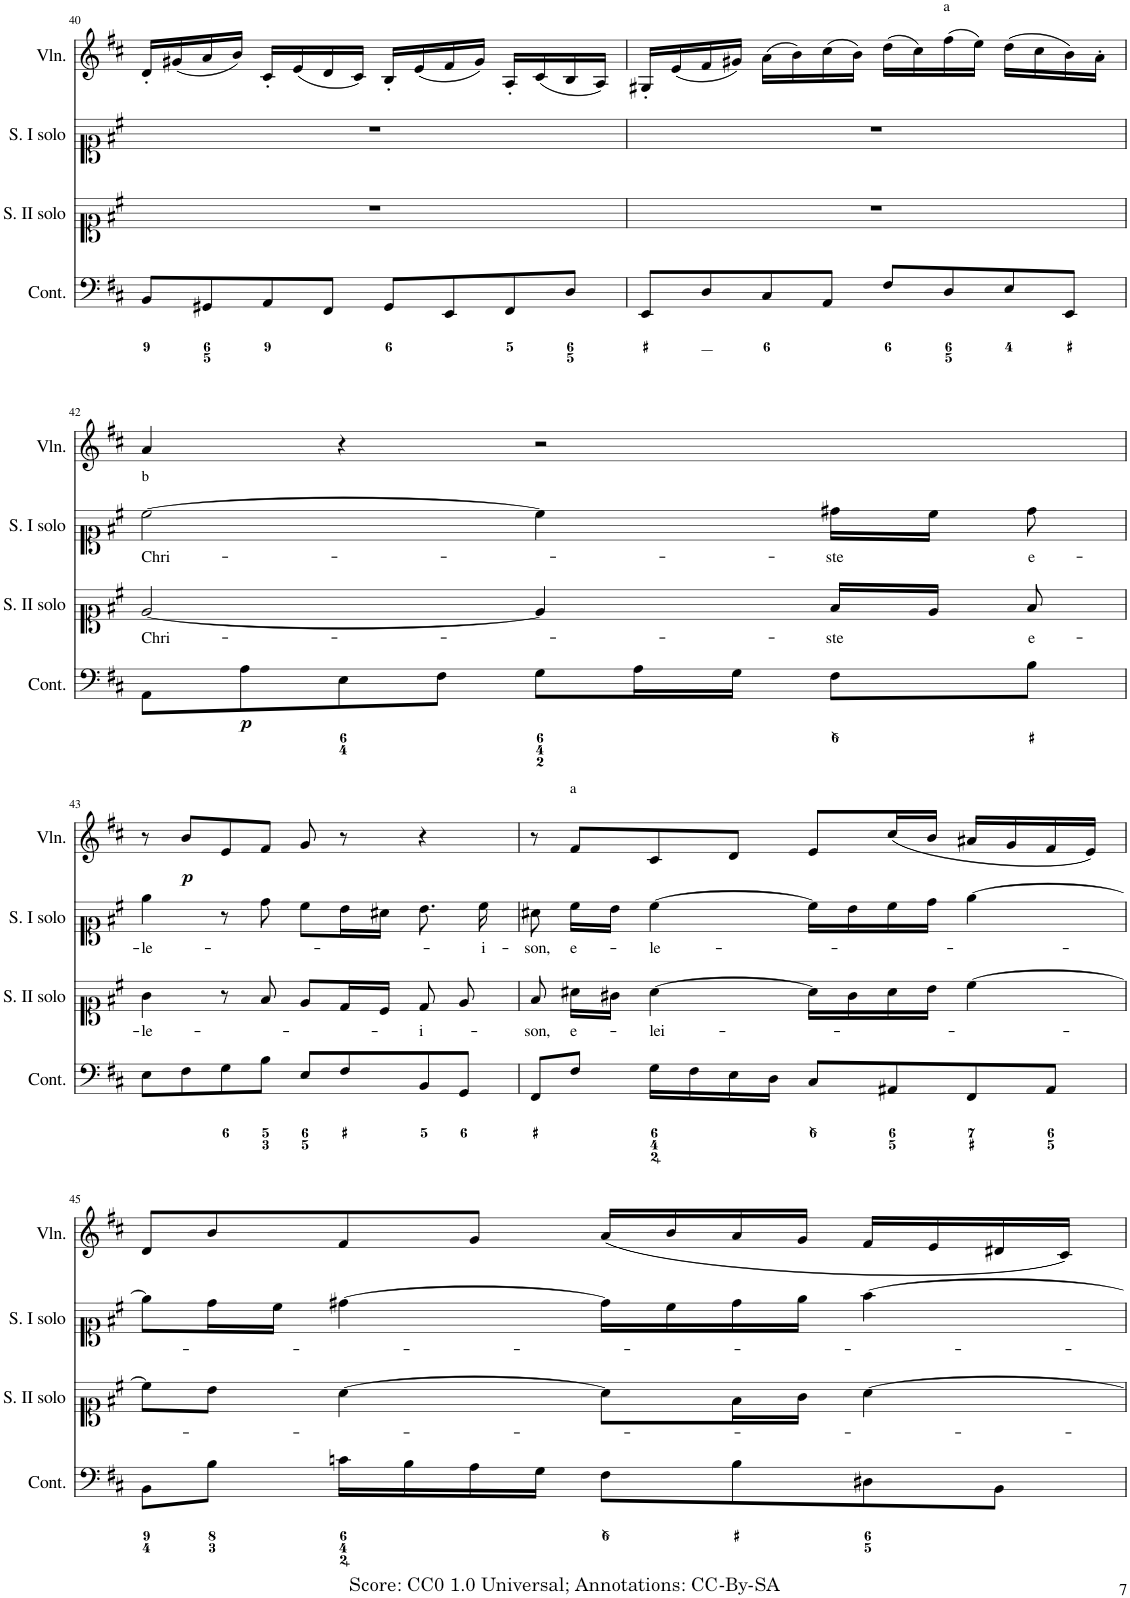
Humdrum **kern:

**kern	**dynam	**kern	**text	**kern	**text	**kern	**dynam
*part4	*part4	*part3	*part3	*part2	*part2	*part1	*part1
*staff4	*staff4	*staff3	*staff3	*staff2	*staff2	*staff1	*staff1
*I"Continuo	*	*I"Soprano II solo	*	*I"Soprano I solo	*	*I"Violino I &amp; II	*
*I'Cont.	*	*I'S. II solo	*	*I'S. I solo	*	*I'Vln.	*
!!LO:PB:g=z
*clefF4	*	*clefC1	*	*clefC1	*	*clefG2	*
*	*	*	*	*Trd-7c-12	*	*	*
*k[f#c#]	*	*k[f#c#]	*	*k[f#c#]	*	*k[f#c#]	*
*M4/4	*	*M4/4	*	*M4/4	*	*M4/4	*
*met(c)	*	*met(c)	*	*met(c)	*	*met(c)	*
=40	=40	=40	=40	=40	=40	=40	=40
8BB/L	.	1r	.	1r	.	16d'/LL	.
.	.	.	.	.	.	(16g#X/	.
8GG#X/	.	.	.	.	.	16a/	.
.	.	.	.	.	.	16b/JJ)	.
8AA/	.	.	.	.	.	16c#'/LL	.
.	.	.	.	.	.	(16e/	.
8FF#/J	.	.	.	.	.	16d/	.
.	.	.	.	.	.	16c#/JJ)	.
8GG#/L	.	.	.	.	.	16B'/LL	.
.	.	.	.	.	.	(16e/	.
8EE/	.	.	.	.	.	16f#/	.
.	.	.	.	.	.	16g#/JJ)	.
8FF#/	.	.	.	.	.	16A'/LL	.
.	.	.	.	.	.	(16c#/	.
8D/J	.	.	.	.	.	16B/	.
.	.	.	.	.	.	16A/JJ)	.
=41	=41	=41	=41	=41	=41	=41	=41
8EE/L	.	1r	.	1r	.	16G#X'/LL	.
.	.	.	.	.	.	(16e/	.
8D/	.	.	.	.	.	16f#/	.
.	.	.	.	.	.	16g#X/JJ)	.
8C#/	.	.	.	.	.	(16a\LL	.
.	.	.	.	.	.	16b\)	.
8AA/J	.	.	.	.	.	(16cc#\	.
.	.	.	.	.	.	16b\JJ)	.
8F#/L	.	.	.	.	.	(16dd\LL	.
.	.	.	.	.	.	16cc#\)	.
!	!	!	!	!	!	!LO:TX:a:t=a	!
8D/	.	.	.	.	.	(16ff#\	.
.	.	.	.	.	.	16ee\JJ)	.
8E/	.	.	.	.	.	(16dd\LL	.
.	.	.	.	.	.	16cc#\	.
8EE/J	.	.	.	.	.	16b\)	.
.	.	.	.	.	.	16a'\JJ	.
!!LO:LB:g=z
=42	=42	=42	=42	=42	=42	=42	=42
!	!	!	!	!LO:TX:a:t=b	!	!	!
!	!	!	!LO:LY:b	!	!LO:LY:b	!	!
8AA\L	.	[2e/	Chri-	[2cc#\	Chri-	4a/	.
!	!LO:DY:b	!	!	!	!	!	!
8A\	p	.	.	.	.	.	.
8E\	.	.	.	.	.	4r	.
8F#\J	.	.	.	.	.	.	.
8G\L	.	4e/]	.	4cc#\]	.	2r	.
16A\L	.	.	.	.	.	.	.
16G\JJ	.	.	.	.	.	.	.
!	!	!	!LO:LY:b	!	!LO:LY:b	!	!
8F#\L	.	16f#/LL	-ste	16dd#X\LL	-ste	.	.
.	.	16e/JJ	.	16cc#\JJ	.	.	.
!	!	!	!LO:LY:b	!	!LO:LY:b	!	!
8B\J	.	8f#/	e-	8dd#\	e-	.	.
!!LO:LB:g=z
=43	=43	=43	=43	=43	=43	=43	=43
!	!	!	!LO:LY:b	!	!LO:LY:b	!	!
8E\L	.	4g\	-le-	4ee\	-le-	8r	.
!	!	!	!	!	!	!	!LO:DY:b
8F#\	.	.	.	.	.	8b/L	p
8G\	.	8r	.	8r	.	8e/	.
8B\J	.	8f#/	.	8dd\	.	8f#/J	.
8E/L	.	8e/L	.	8cc#\L	.	8g/	.
8F#/	.	16d/L	.	16b\L	.	8r	.
.	.	16c#/JJ	.	16a#X\JJ	.	.	.
!	!	!	!LO:LY:b	!	!	!	!
8BB/	.	8d/	-i-	8.b\	.	4r	.
8GG/J	.	8e/	.	.	.	.	.
!	!	!	!	!	!LO:LY:b	!	!
.	.	.	.	16cc#\	-i-	.	.
=44	=44	=44	=44	=44	=44	=44	=44
!	!	!	!LO:LY:b	!	!LO:LY:b	!	!
8FF#/L	.	8f#/	-son,	8a#X\	-son,	8r	.
!	!	!	!	!	!	!LO:TX:a:t=a	!
!	!	!	!LO:LY:b	!	!LO:LY:b	!	!
8F#/J	.	16a#X\LL	e-	16cc#\LL	e-	8f#/L	.
.	.	16g#X\JJ	.	16b\JJ	.	.	.
!	!	!	!LO:LY:b	!	!LO:LY:b	!	!
16G\LL	.	[4a#\	-lei-	[4cc#\	-le-	8c#/	.
16F#\	.	.	.	.	.	.	.
16E\	.	.	.	.	.	8d/J	.
16D\JJ	.	.	.	.	.	.	.
8C#/L	.	16a#\LL]	.	16cc#\LL]	.	8e/L	.
.	.	16g#\	.	16b\	.	.	.
8AA#X/	.	16a#\	.	16cc#\	.	(16cc#/L	.
.	.	16b\JJ	.	16dd\JJ	.	16b/JJ	.
8FF#/	.	[4cc#\	.	[4ee\	.	16a#X/LL	.
.	.	.	.	.	.	16g/	.
8AA#/J	.	.	.	.	.	16f#/	.
.	.	.	.	.	.	16e/JJ)	.
!!LO:LB:g=z
=45	=45	=45	=45	=45	=45	=45	=45
8BB\L	.	8cc#\L]	.	8ee\L]	.	8d/L	.
8B\J	.	8b\J	.	16dd\L	.	8b/	.
.	.	.	.	16cc#\JJ	.	.	.
16cn\LL	.	[4a\	.	[4dd#X\	.	8f#/	.
16B\	.	.	.	.	.	.	.
16A\	.	.	.	.	.	8g/J	.
16G\JJ	.	.	.	.	.	.	.
8F#\L	.	8a\L]	.	16dd#\LL]	.	(16a/LL	.
.	.	.	.	16cc#\	.	16b/	.
8B\	.	16f#\L	.	16dd#\	.	16a/	.
.	.	16g\JJ	.	16ee\JJ	.	16g/JJ	.
8D#X\	.	[4a\	.	[4ff#\	.	16f#/LL	.
.	.	.	.	.	.	16e/	.
8BB\J	.	.	.	.	.	16d#X/	.
.	.	.	.	.	.	16c#/JJ)	.
=	=	=	=	=	=	=	=
*-	*-	*-	*-	*-	*-	*-	*-
